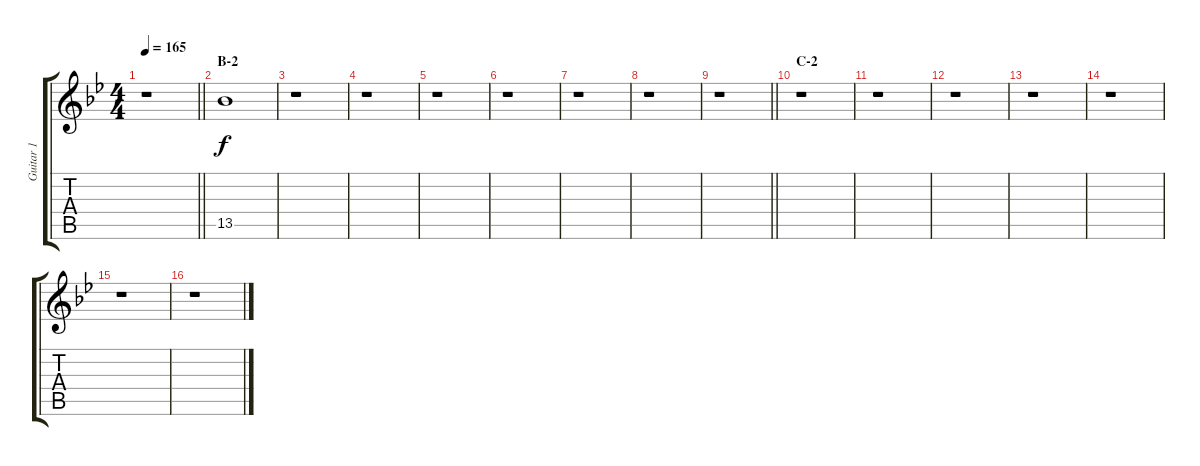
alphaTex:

\track ("Guitar 1" "Guitar 1") {instrument distortionguitar}
\staff {score tabs}
\tuning (E4 B3 G3 D3 A2 E2) {hide}
\ts (4 4)
\tempo 165
\clef g2
\barLineRight lightlight
\ks bb
r.1{dy f} |
\section ("" "B-2")
13.5.1 |
r.1 |
r.1 |
r.1 |
r.1 |
r.1 |
r.1 |
\barLineRight lightlight
r.1 |
\section ("" "C-2")
r.1 |
r.1 |
r.1 |
r.1 |
r.1 |
r.1 |
r.1
